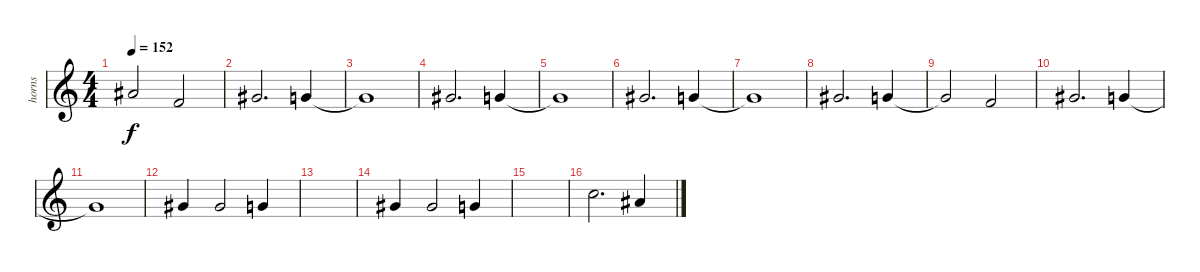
\track ("horns" "horns") {instrument frenchhorn}
\staff {score}
\tuning (E4 B3 G3 D3 A2 E2) {hide}
\ts (4 4)
\tempo 152
\clef g2
\ks c
6.1{t}.2{dy f} 1.1.2 |
4.1.2{d} 3.1.4 |
3.1{t}.1 |
4.1.2{d} 3.1.4 |
3.1{t}.1 |
4.1.2{d} 3.1.4 |
3.1{t}.1 |
4.1.2{d} 3.1.4 |
3.1{t}.2 1.1.2 |
4.1.2{d} 8.2.4 |
8.2{t}.1 |
4.1.4 4.1.2 3.1.4 |
|
4.1.4 4.1.2 3.1.4 |
|
8.1.2{d} 6.1.4
